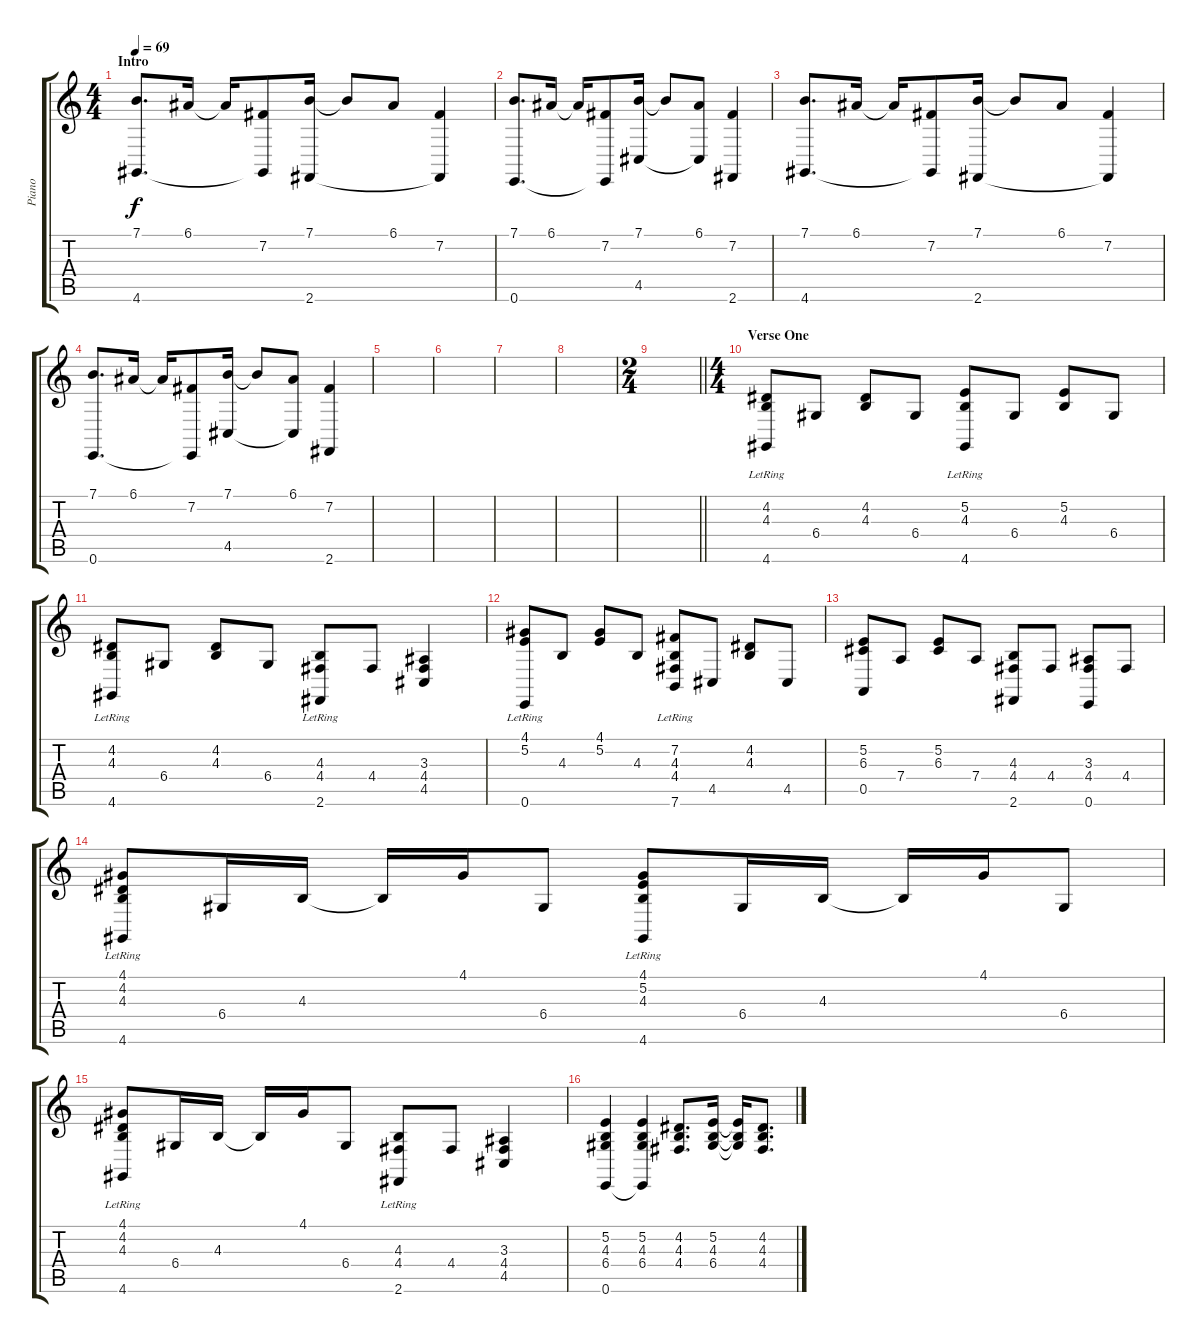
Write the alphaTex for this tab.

\track ("Piano" "Piano") {instrument acousticgrandpiano}
\staff {score tabs}
\tuning (E4 B3 G3 D3 A2 E2) {hide}
\ts (4 4)
\section ("" "Intro")
\tempo 69
\clef g2
\ks c
(7.1 4.6).8{d dy f instrument acousticgrandpiano} 6.1.16 6.1{t}.16 (7.2 4.6{t}).8 (7.1 2.6).16 7.1{t}.8 6.1.8 (7.2 2.6{t}).4 |
(7.1 0.6).8{d} 6.1.16 6.1{t}.16 (7.2 0.6{t}).8 (7.1 4.5).16 7.1{t}.8 (6.1 4.5{t}).8 (7.2 2.6).4 |
(7.1 4.6).8{d} 6.1.16 6.1{t}.16 (7.2 4.6{t}).8 (7.1 2.6).16 7.1{t}.8 6.1.8 (7.2 2.6{t}).4 |
(7.1 0.6).8{d} 6.1.16 6.1{t}.16 (7.2 0.6{t}).8 (7.1 4.5).16 7.1{t}.8 (6.1 4.5{t}).8 (7.2 2.6).4 |
|
|
|
|
\ts (2 4)
\barLineRight lightlight
|
\ts (4 4)
\section ("" "Verse One")
(4.2 4.3 4.6{lr}).8 6.4.8 (4.2 4.3).8 6.4.8 (5.2 4.3 4.6{lr}).8 6.4.8 (5.2 4.3).8 6.4.8 |
(4.2 4.3 4.6{lr}).8 6.4.8 (4.2 4.3).8 6.4.8 (4.3 4.4 2.6{lr}).8 4.4.8 (3.3 4.4 4.5).4 |
(4.1 5.2 0.6{lr}).8 4.3.8 (4.1 5.2).8 4.3.8 (7.2 4.3 4.4 7.6{lr}).8 4.5.8 (4.2 4.3).8 4.5.8 |
(5.2 6.3 0.5).8 7.4.8 (5.2 6.3).8 7.4.8 (4.3 4.4 2.6).8 4.4.8 (3.3 4.4 0.6).8 4.4.8 |
(4.1 4.2 4.3 4.6{lr}).8 6.4.16 4.3.16 4.3{t}.16 4.1.16 6.4.8 (4.1 5.2 4.3 4.6{lr}).8 6.4.16 4.3.16 4.3{t}.16 4.1.16 6.4.8 |
(4.1 4.2 4.3 4.6{lr}).8 6.4.16 4.3.16 4.3{t}.16 4.1.16 6.4.8 (4.3 4.4 2.6{lr}).8 4.4.8 (3.3 4.4 4.5).4 |
(5.2 4.3 6.4 0.6).4 (5.2 4.3 6.4 0.6{t}).4 (4.2 4.3 4.4).8{d} (5.2 4.3 6.4).16 (5.2{t} 4.3{t} 6.4{t}).16 (4.2 4.3 4.4).8{d}
